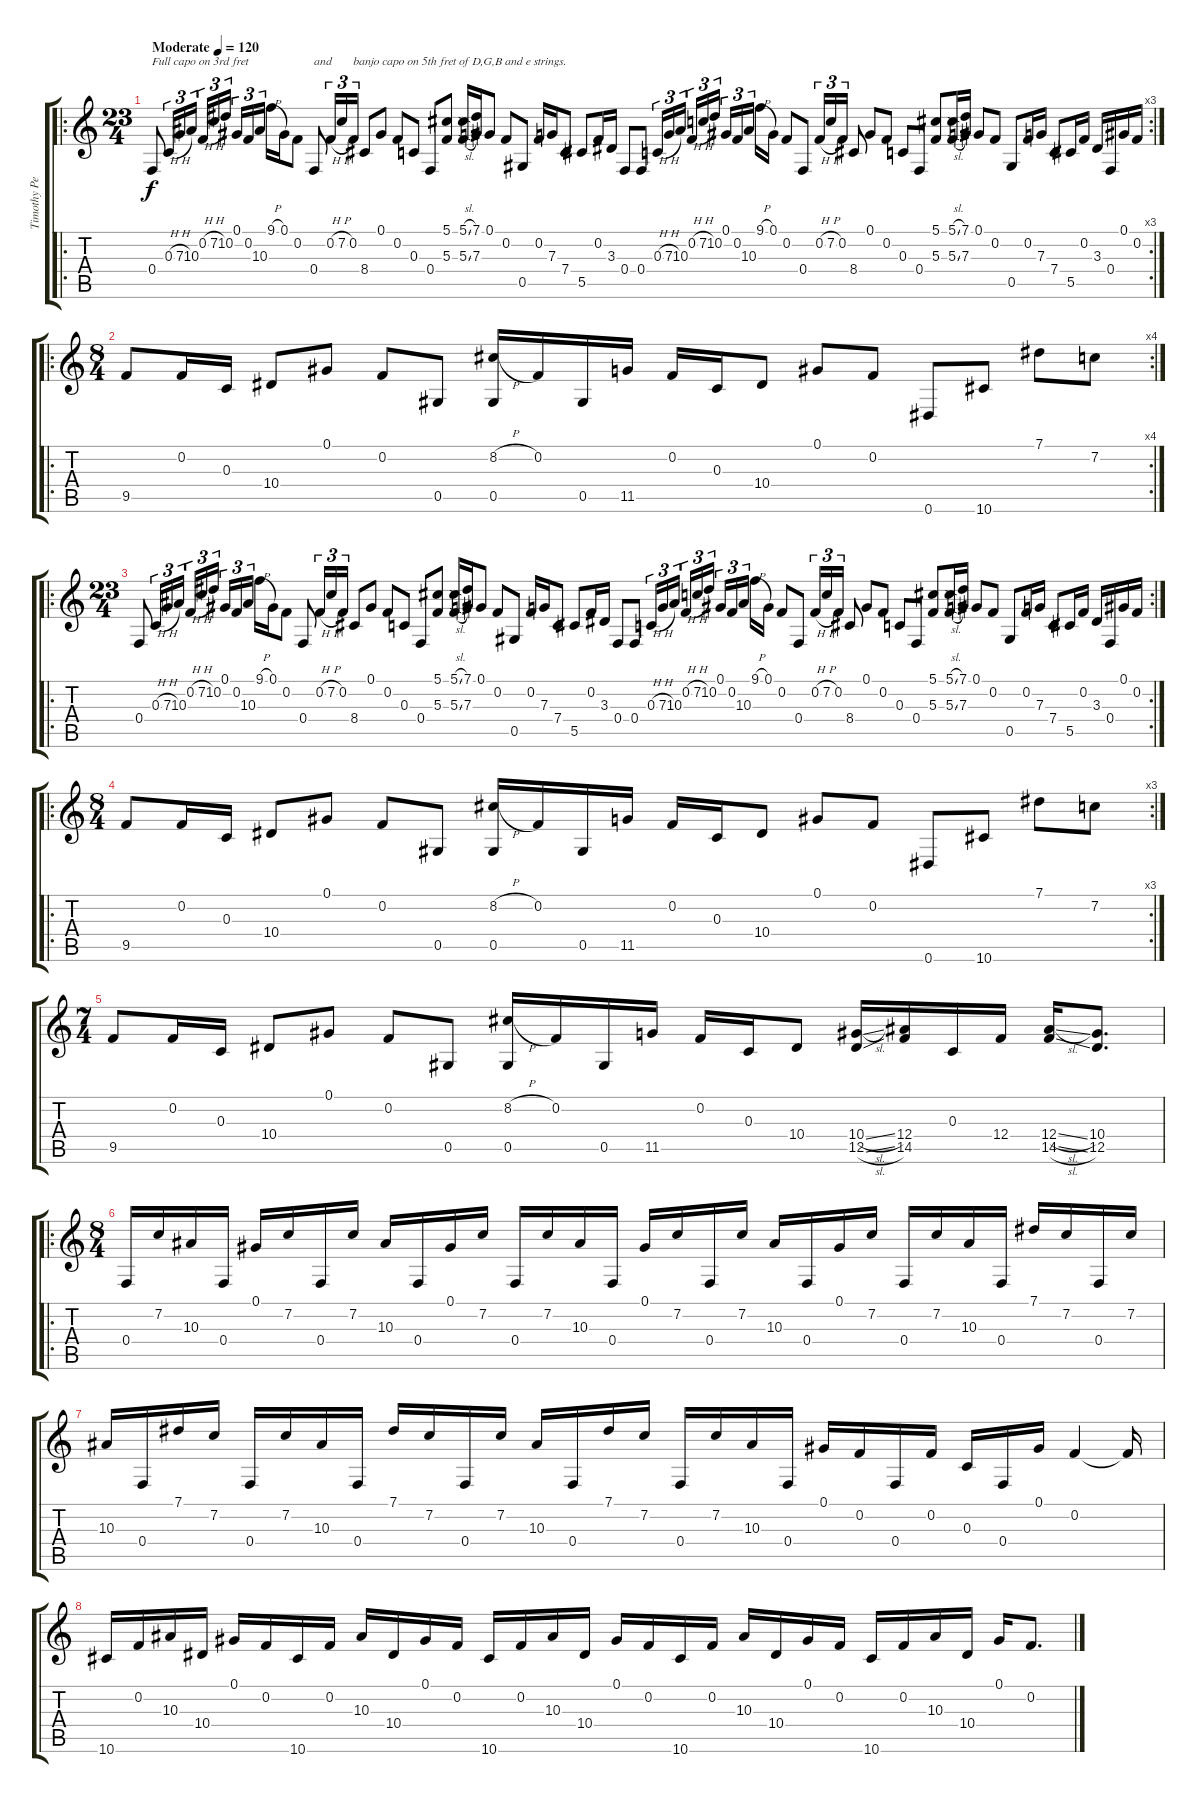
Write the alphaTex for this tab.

\track ("Timothy Peter Collis" "Timothy Pe") {instrument electricguitarclean}
\staff {score tabs}
\tuning (Ab3 F3 C3 F2 Ab2 Eb2) {hide}
\ro
\rc 3
\ts (23 4)
\tempo (120 "Moderate")
\clef g2
\ks c
0.4.8{txt "Full capo on 3rd fret" dy f instrument electricguitarclean} 0.3{h}.16{tu (3 2)} 7.3{h}.16{tu (3 2)} 10.3.16{tu (3 2)} 0.2{h}.16{tu (3 2)} 7.2{h}.16{tu (3 2)} 10.2.16{tu (3 2) beam splitsecondary} 0.1.16{tu (3 2)} 0.2.16{tu (3 2)} 10.3.16{tu (3 2)} 9.1{h}.16 0.1.16 0.2.8 0.4.8{txt "and"} 0.2{h}.16{tu (3 2)} 7.2{h}.16{tu (3 2)} 0.2.16{tu (3 2) txt "banjo capo on 5th fret of D,G,B and e strings."} 8.4.8 0.1.8 0.2.8 0.3.8 0.4.8 (5.1 5.3).8 (5.1{sl} 5.3{sl}).16 (7.1 7.3).16 0.1.8 0.2.8 0.5.8 0.2.16 7.3.16 7.4.8 5.5.8 0.2.16 3.3.16 0.4.8 0.4.8 0.3{h}.16{tu (3 2)} 7.3{h}.16{tu (3 2)} 10.3.16{tu (3 2) beam splitsecondary} 0.2{h}.16{tu (3 2)} 7.2{h}.16{tu (3 2)} 10.2.16{tu (3 2)} 0.1.16{tu (3 2)} 0.2.16{tu (3 2)} 10.3.16{tu (3 2) beam splitsecondary} 9.1{h}.16 0.1.16 0.2.8 0.4.8 0.2{h}.16{tu (3 2)} 7.2{h}.16{tu (3 2)} 0.2.16{tu (3 2)} 8.4.8 0.1.8 0.2.8 0.3.8 0.4.8 (5.1 5.3).8 (5.1{sl} 5.3{sl}).16 (7.1 7.3).16 0.1.8 0.2.8 0.5.8 0.2.16 7.3.16 7.4.8 5.5.16 0.2.16 3.3.16 0.4.16 0.1.16 0.2.16 |
\ro
\rc 4
\ts (8 4)
9.5.8 0.2.16 0.3.16 10.4.8 0.1.8 0.2.8 0.5.8 (8.2{h} 0.5).16 0.2.16 0.5.16 11.5.16 0.2.16 0.3.16 10.4.8 0.1.8 0.2.8 0.6.8 10.6.8 7.1.8 7.2.8 |
\ro
\rc 2
\ts (23 4)
0.4.8 0.3{h}.16{tu (3 2)} 7.3{h}.16{tu (3 2)} 10.3.16{tu (3 2)} 0.2{h}.16{tu (3 2)} 7.2{h}.16{tu (3 2)} 10.2.16{tu (3 2) beam splitsecondary} 0.1.16{tu (3 2)} 0.2.16{tu (3 2)} 10.3.16{tu (3 2)} 9.1{h}.16 0.1.16 0.2.8 0.4.8 0.2{h}.16{tu (3 2)} 7.2{h}.16{tu (3 2)} 0.2.16{tu (3 2)} 8.4.8 0.1.8 0.2.8 0.3.8 0.4.8 (5.1 5.3).8 (5.1{sl} 5.3{sl}).16 (7.1 7.3).16 0.1.8 0.2.8 0.5.8 0.2.16 7.3.16 7.4.8 5.5.8 0.2.16 3.3.16 0.4.8 0.4.8 0.3{h}.16{tu (3 2)} 7.3{h}.16{tu (3 2)} 10.3.16{tu (3 2) beam splitsecondary} 0.2{h}.16{tu (3 2)} 7.2{h}.16{tu (3 2)} 10.2.16{tu (3 2)} 0.1.16{tu (3 2)} 0.2.16{tu (3 2)} 10.3.16{tu (3 2) beam splitsecondary} 9.1{h}.16 0.1.16 0.2.8 0.4.8 0.2{h}.16{tu (3 2)} 7.2{h}.16{tu (3 2)} 0.2.16{tu (3 2)} 8.4.8 0.1.8 0.2.8 0.3.8 0.4.8 (5.1 5.3).8 (5.1{sl} 5.3{sl}).16 (7.1 7.3).16 0.1.8 0.2.8 0.5.8 0.2.16 7.3.16 7.4.8 5.5.16 0.2.16 3.3.16 0.4.16 0.1.16 0.2.16 |
\ro
\rc 3
\ts (8 4)
9.5.8 0.2.16 0.3.16 10.4.8 0.1.8 0.2.8 0.5.8 (8.2{h} 0.5).16 0.2.16 0.5.16 11.5.16 0.2.16 0.3.16 10.4.8 0.1.8 0.2.8 0.6.8 10.6.8 7.1.8 7.2.8 |
\ts (7 4)
9.5.8 0.2.16 0.3.16 10.4.8 0.1.8 0.2.8 0.5.8 (8.2{h} 0.5).16 0.2.16 0.5.16 11.5.16 0.2.16 0.3.16 10.4.8 (10.4{sl} 12.5{sl}).16 (12.4 14.5).16 0.3.16 12.4.16 (12.4{sl} 14.5{sl}).16 (10.4 12.5).8{d} |
\ro
\ts (8 4)
0.4.16 7.2.16 10.3.16 0.4.16 0.1.16 7.2.16 0.4.16 7.2.16 10.3.16 0.4.16 0.1.16 7.2.16 0.4.16 7.2.16 10.3.16 0.4.16 0.1.16 7.2.16 0.4.16 7.2.16 10.3.16 0.4.16 0.1.16 7.2.16 0.4.16 7.2.16 10.3.16 0.4.16 7.1.16 7.2.16 0.4.16 7.2.16 |
10.3.16 0.4.16 7.1.16 7.2.16 0.4.16 7.2.16 10.3.16 0.4.16 7.1.16 7.2.16 0.4.16 7.2.16 10.3.16 0.4.16 7.1.16 7.2.16 0.4.16 7.2.16 10.3.16 0.4.16 0.1.16 0.2.16 0.4.16 0.2.16 0.3.16 0.4.16 0.1.16 0.2.4 0.2{t}.16 |
10.6.16 0.2.16 10.3.16 10.4.16 0.1.16 0.2.16 10.6.16 0.2.16 10.3.16 10.4.16 0.1.16 0.2.16 10.6.16 0.2.16 10.3.16 10.4.16 0.1.16 0.2.16 10.6.16 0.2.16 10.3.16 10.4.16 0.1.16 0.2.16 10.6.16 0.2.16 10.3.16 10.4.16 0.1.16 0.2.8{d}
